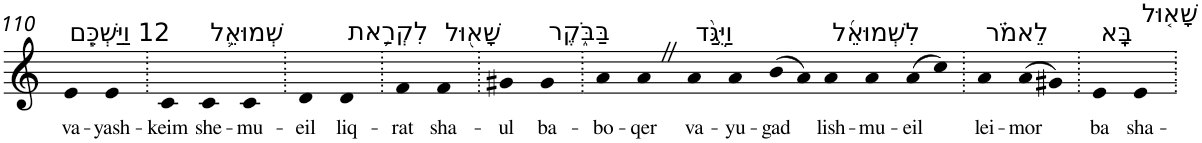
**kern	**text
*part1	*part1
*staff1	*staff1
*I"Piano	*
*I'Pno	*
!!LO:PB:g=z
*clefG2	*
*k[]	*
=110	=110
!LO:TX:a:t=12 וַיַּשְׁכֵּ֧ם	!
!	!LO:LY:b
4e	va-
!	!LO:LY:b
4e	-yash-
=111.	=111.
!	!LO:LY:b
4c	-keim
!LO:TX:a:t=שְׁמוּאֵ֛ל	!
!	!LO:LY:b
4c	she-
!	!LO:LY:b
4c	-mu-
=112.	=112.
!	!LO:LY:b
4d	-eil
!LO:TX:a:t=לִקְרַ֥את	!
!	!LO:LY:b
4d	liq-
=113.	=113.
!	!LO:LY:b
4f	-rat
!LO:TX:a:t=שָׁא֖וּל	!
!	!LO:LY:b
4f	sha-
=114.	=114.
!	!LO:LY:b
4g#X	-ul
!LO:TX:a:t=בַּבֹּ֑קֶר	!
!	!LO:LY:b
4g#	ba-
=115.	=115.
!	!LO:LY:b
4a	-bo-
!	!LO:LY:b
4aZ	-qer
!LO:TX:a:t=וַיֻּגַּ֨ד	!
!	!LO:LY:b
4a	va-
!	!LO:LY:b
4a	-yu-
!	!LO:LY:b
(>8b	-gad
8a)	.
!LO:TX:a:t=לִשְׁמוּאֵ֜ל	!
!	!LO:LY:b
4a	lish-
!	!LO:LY:b
4a	-mu-
!	!LO:LY:b
(>8a	-eil
8cc)	.
=116.	=116.
!LO:TX:a:t=לֵאמֹ֗ר	!
!	!LO:LY:b
4a	lei-
!	!LO:LY:b
(>8a	-mor
8g#X)	.
=117.	=117.
!LO:TX:a:t=בָּֽא	!
!	!LO:LY:b
4e	ba
!LO:TX:a:t=שָׁא֤וּל	!
!	!LO:LY:b
4e	sha-
=.	=.
*-	*-
